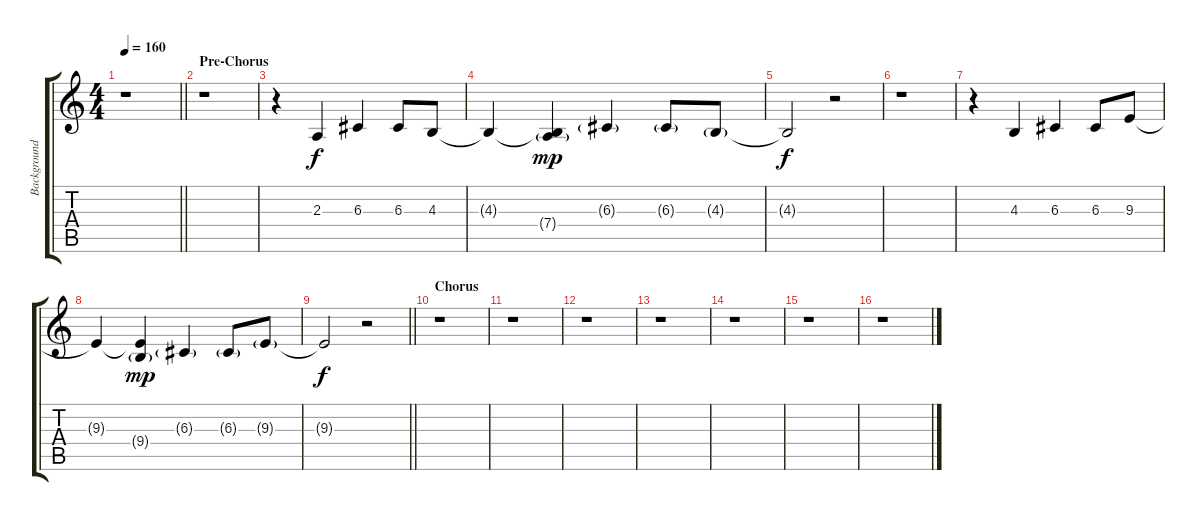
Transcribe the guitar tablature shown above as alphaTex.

\track ("Background voices" "Background") {instrument flute}
\staff {score tabs}
\tuning (E4 B3 G3 D3 A2 E2) {hide}
\ts (4 4)
\tempo 160
\clef g2
\barLineRight lightlight
\ks c
r.1{dy f} |
\section ("" "Pre-Chorus")
r.1 |
r.4 2.3.4 6.3.4 6.3.8 4.3.8 |
4.3{t}.4 (4.3{t} 7.4{g}).4{dy mp} 6.3{g}.4 6.3{g}.8 4.3{g}.8 |
4.3{t}.2{dy f} r.2 |
r.1 |
r.4 4.3.4 6.3.4 6.3.8 9.3.8 |
9.3{t}.4 (9.3{t} 9.4{g}).4{dy mp} 6.3{g}.4 6.3{g}.8 9.3{g}.8 |
\barLineRight lightlight
9.3{t}.2{dy f} r.2 |
\section ("" "Chorus")
r.1 |
r.1 |
r.1 |
r.1 |
r.1 |
r.1 |
r.1
